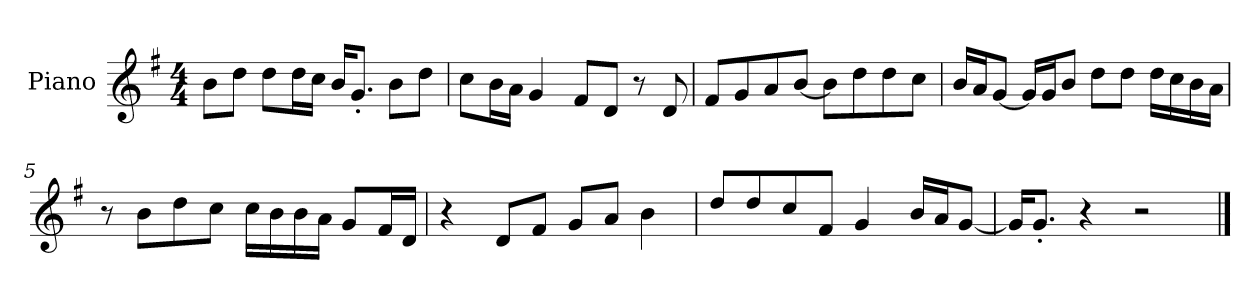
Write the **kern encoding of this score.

**kern
*part1
*staff1
*I"Piano
*I'P-no
*clefG2
*k[f#]
*M4/4
*MM90
=1
8b\L
8dd\J
8dd\L
16dd\L
16cc\JJ
16b/KL
8.g'/J
8b\L
8dd\J
=2
8cc\L
16b\L
16a\JJ
4g/
8f#/L
8d/J
8r
8d/
=3
8f#/L
8g/
8a/
[8b/J
8b\L]
8dd\
8dd\
8cc\J
=4
16b/LL
16a/J
[8g/J
16g/LL]
16g/J
8b/J
8dd\L
8dd\J
16dd\LL
16cc\
16b\
16a\JJ
!!LO:LB:g=z
=5
8r
8b\L
8dd\
8cc\J
16cc\LL
16b\
16b\
16a\JJ
8g/L
16f#/L
16d/JJ
=6
4r
8d/L
8f#/J
8g/L
8a/J
4b\
=7
8dd/L
8dd/
8cc/
8f#/J
4g/
16b/LL
16a/J
[8g/J
=8
16g/KL]
8.g'/J
4r
2r
==
*-
